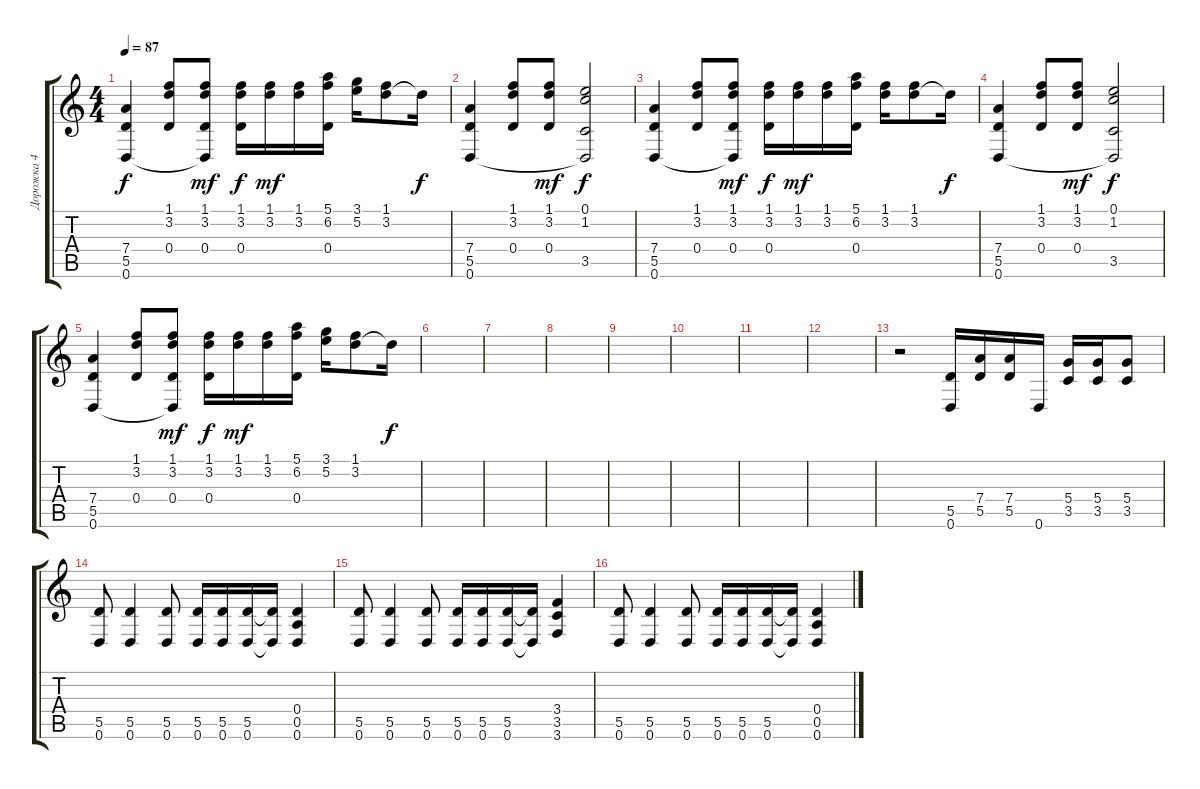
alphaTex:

\track ("Дорожка 4" "Дорожка 4") {instrument distortionguitar}
\staff {score tabs}
\tuning (E4 B3 G3 D3 A2 D2) {hide}
\ts (4 4)
\tempo 87
\clef g2
\ks c
(7.4 5.5 0.6).4{dy f} (1.1 3.2 0.4).8 (1.1 3.2 0.4 0.6{t}).8{dy mf} (1.1 3.2 0.4).16{dy f} (1.1 3.2).16{dy mf} (1.1 3.2).16 (5.1 6.2 0.4).16 (3.1 5.2).16 (1.1 3.2).8 3.2{t}.16{dy f} |
(7.4 5.5 0.6).4 (1.1 3.2 0.4).8 (1.1 3.2 0.4).8{dy mf} (0.1 1.2 3.5 0.6{t}).2{dy f} |
(7.4 5.5 0.6).4 (1.1 3.2 0.4).8 (1.1 3.2 0.4 0.6{t}).8{dy mf} (1.1 3.2 0.4).16{dy f} (1.1 3.2).16{dy mf} (1.1 3.2).16 (5.1 6.2 0.4).16 (1.1 3.2).16 (1.1 3.2).8 3.2{t}.16{dy f} |
(7.4 5.5 0.6).4 (1.1 3.2 0.4).8 (1.1 3.2 0.4).8{dy mf} (0.1 1.2 3.5 0.6{t}).2{dy f} |
(7.4 5.5 0.6).4 (1.1 3.2 0.4).8 (1.1 3.2 0.4 0.6{t}).8{dy mf} (1.1 3.2 0.4).16{dy f} (1.1 3.2).16{dy mf} (1.1 3.2).16 (5.1 6.2 0.4).16 (3.1 5.2).16 (1.1 3.2).8 3.2{t}.16{dy f} |
|
|
|
|
|
|
|
r.2 (5.5 0.6).16 (7.4 5.5).16 (7.4 5.5).16 0.6.16 (5.4 3.5).16 (5.4 3.5).16 (5.4 3.5).8 |
(5.5 0.6).8 (5.5 0.6).4 (5.5 0.6).8 (5.5 0.6).16 (5.5 0.6).16 (5.5 0.6).16 (5.5{t} 0.6{t}).16 (0.4 0.5 0.6).4 |
(5.5 0.6).8 (5.5 0.6).4 (5.5 0.6).8 (5.5 0.6).16 (5.5 0.6).16 (5.5 0.6).16 (5.5{t} 0.6{t}).16 (3.4 3.5 3.6).4 |
(5.5 0.6).8 (5.5 0.6).4 (5.5 0.6).8 (5.5 0.6).16 (5.5 0.6).16 (5.5 0.6).16 (5.5{t} 0.6{t}).16 (0.4 0.5 0.6).4
